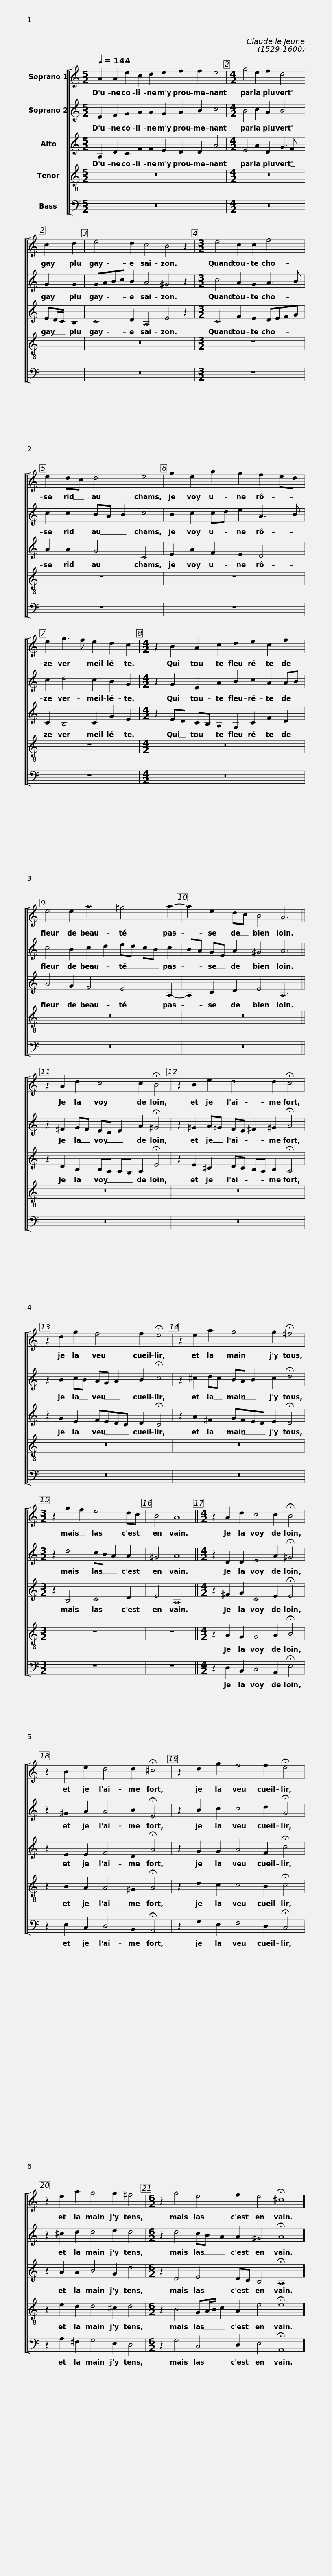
X:1
%%score [ 1 2 3 4 5 ]
L:1/8
Q:1/4=144
M:5/2
I:linebreak $
K:C
V:1 treble
V:2 treble
V:3 treble
V:4 treble-8
V:5 bass
V:1
 A2 A2 e2 c2 d2 e2 f2 f2 e4 |[M:4/2] g4 e2 f2 d4 c2 d2 |$ e4 d2 c4 B4 z2 |$[M:3/2] e4 c2 c2 f4 | e2 dc d4 e4 | %5
 g2 e2 a2 g2 f2 ed |$ e2 g3 f e2 d2 c2 |$[M:4/2] z2 B2 A2 c2 d2 e2 c2 f2 | e4 e2 a4 ^g4 a2- |$ a2 e2 dc B4 A6 ||$ %10
 z2 A2 d2 c4 c2 !fermata!B4 | z2 B2 e2 d4 d2 !fermata!c4 |$ z2 d2 g2 f4 f2 !fermata!e4 |$ z2 e2 a2 g4 g2 !fermata!^f4 |[M:3/2] z2 g2 f2 e4 dc | %15
 B4 A8 ||$[M:4/2] z2 A2 d2 c4 c2 !fermata!B4 | z2 B2 e2 d4 d2 !fermata!^c4 | z2 d2 g2 f4 f2 !fermata!e4 |$ z2 e2 a2 g4 g2 ^f4 | %20
[M:6/2] z2 g4 e4 f2 e4 !fermata!^c8 |] %21
V:2
 E2 F2 G2 A2 A2 G2 A2 B2 c4 |[M:4/2] B4 c2 A2 B4 G2 G2 |$ GABc B2 A4 ^G4 z2 |$[M:3/2] c4 A2 G2 A3 B | c2 c2 BA B2 c4 | %5
 B2 c2 cd e2 A3 B |$ c2 d4 c2 B2 G2 |$[M:4/2] z2 G2 E2 A2 B2 c2 A2 AB | c4 B2 c2 d2 ed cB c2 |$ BA GE A2 ^G4 A6 ||$ %10
 z2 ^F2 GF ED E2 A2 !fermata!^G4 | z2 ^G2 A=G FE ^F2 ^G2 !fermata!A4 |$ z2 B2 cB AG A2 B2 !fermata!c4 |$ z2 ^c2 dc BA B2 c2 !fermata!d4 |[M:3/2] z2 d4 cB A2 A2 | %15
 ^G4 A8 ||$[M:4/2] z2 D2 D2 E4 A2 !fermata!^G4 | z2 ^G2 A2 A4 B2 !fermata!E4 | z2 B2 c2 c4 d2 !fermata!G4 |$ z2 ^c2 d2 d4 e2 d4 | %20
[M:6/2] z2 d4 cB A2 A2 ^G4 !fermata!A8 |] %21
V:3
 A,2 D2 C2 F2 F2 E2 D2 D2 A4 |[M:4/2] E4 A2 D2 G3 F ED/C/ B,2 |$ C4 D2 A,4 E4 z2 |$[M:3/2] C4 F2 E2 DEFG | A2 A2 G4 C4 | %5
 E2 A2 F2 E2 D4 |$ C2 B,4 C2 G2 E2 |$[M:4/2] z2 ED CB, A,2 G,2 C2 F2 D2 | A4 G2 F4 E4 A,2- |$ A,2 C2 D2 E4 A,6 ||$ %10
 z2 D2 B,2 B,A, A,G, A,2 !fermata!E4 | z2 E2 ^C2 DC B,A, B,2 !fermata!A,4 |$ z2 G2 E2 FEDC D2 !fermata!C4 |$ z2 A2 ^F2 GFED E2 !fermata!D4 |[M:3/2] z2 B,4 C4 D2 | %15
 E4 A,8 ||$[M:4/2] z2 ^F2 G2 C4 E2 !fermata!E4 | z2 E2 E2 F4 D2 !fermata!A4 | z2 G2 G2 A4 F2 !fermata!c4 |$ z2 A2 A2 B4 G2 d4 | %20
[M:6/2] z2 D4 E4 DC B,4 !fermata!A,8 |] %21
V:4
 z20 |[M:4/2] z16 |$ z16 |$[M:3/2] z12 | z12 | %5
 z12 |$ z12 |$[M:4/2] z16 | z16 |$ z16 ||$ %10
 z16 | z16 |$ z16 |$ z16 |[M:3/2] z12 | %15
 z12 ||$[M:4/2] z2 A2 G2 G4 A2 !fermata!B4 | z2 B2 A2 A4 ^G2 !fermata!A4 | z2 d2 c2 c4 B2 !fermata!c4 |$ z2 e2 d2 d4 ^c2 d4 | %20
[M:6/2] z2 B4 GA/B/ c2 A2 e4 !fermata!e8 |] %21
V:5
 z20 |[M:4/2] z16 |$ z16 |$[M:3/2] z12 | z12 | %5
 z12 |$ z12 |$[M:4/2] z16 | z16 |$ z16 ||$ %10
 z16 | z16 |$ z16 |$ z16 |[M:3/2] z12 | %15
 z12 ||$[M:4/2] z2 D,2 B,,2 C,4 A,,2 !fermata!E,4 | z2 E,2 C,2 D,4 B,,2 !fermata!A,,4 | z2 G,2 E,2 F,4 D,2 !fermata!C,4 |$ z2 A,2 ^F,2 G,4 E,2 D,4 | %20
[M:6/2] z2 G,4 C,4 D,2 E,4 !fermata!A,,8 |] %21
